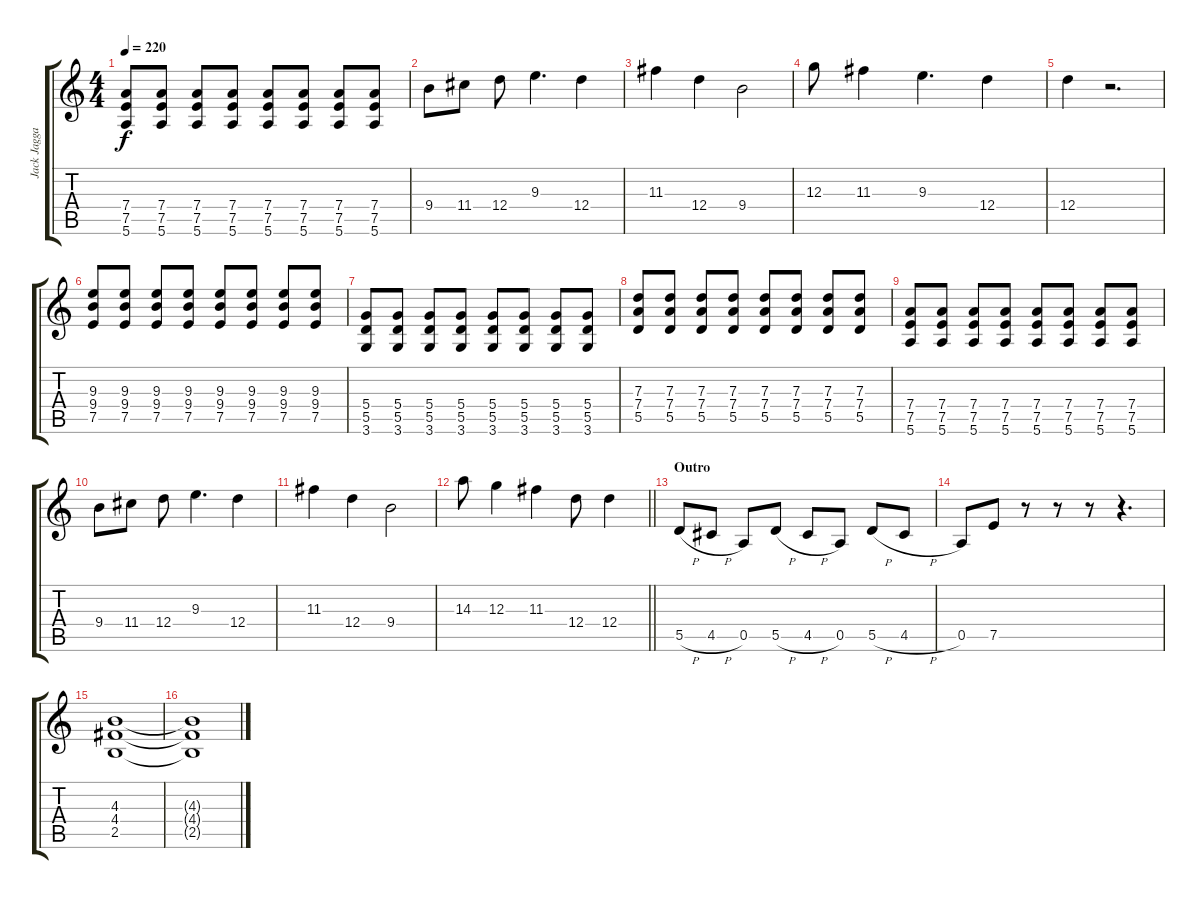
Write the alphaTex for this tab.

\track ("Jack Jaggard" "Jack Jagga") {instrument overdrivenguitar}
\staff {score tabs}
\tuning (E4 B3 G3 D3 A2 E2) {hide}
\ts (4 4)
\tempo 220
\clef g2
\ks c
(7.4 7.5 5.6).8{dy f} (7.4 7.5 5.6).8 (7.4 7.5 5.6).8 (7.4 7.5 5.6).8 (7.4 7.5 5.6).8 (7.4 7.5 5.6).8 (7.4 7.5 5.6).8 (7.4 7.5 5.6).8 |
9.4.8 11.4.8 12.4.8 9.3.4{d} 12.4.4 |
11.3.4 12.4.4 9.4.2 |
12.3.8 11.3.4 9.3.4{d} 12.4.4 |
12.4.4 r.2{d} |
(9.3 9.4 7.5).8 (9.3 9.4 7.5).8 (9.3 9.4 7.5).8 (9.3 9.4 7.5).8 (9.3 9.4 7.5).8 (9.3 9.4 7.5).8 (9.3 9.4 7.5).8 (9.3 9.4 7.5).8 |
(5.4 5.5 3.6).8 (5.4 5.5 3.6).8 (5.4 5.5 3.6).8 (5.4 5.5 3.6).8 (5.4 5.5 3.6).8 (5.4 5.5 3.6).8 (5.4 5.5 3.6).8 (5.4 5.5 3.6).8 |
(7.3 7.4 5.5).8 (7.3 7.4 5.5).8 (7.3 7.4 5.5).8 (7.3 7.4 5.5).8 (7.3 7.4 5.5).8 (7.3 7.4 5.5).8 (7.3 7.4 5.5).8 (7.3 7.4 5.5).8 |
(7.4 7.5 5.6).8 (7.4 7.5 5.6).8 (7.4 7.5 5.6).8 (7.4 7.5 5.6).8 (7.4 7.5 5.6).8 (7.4 7.5 5.6).8 (7.4 7.5 5.6).8 (7.4 7.5 5.6).8 |
9.4.8 11.4.8 12.4.8 9.3.4{d} 12.4.4 |
11.3.4 12.4.4 9.4.2 |
\barLineRight lightlight
14.3.8 12.3.4 11.3.4 12.4.8 12.4.4 |
\section ("" "Outro")
5.5{h}.8 4.5{h}.8 0.5.8 5.5{h}.8 4.5{h}.8 0.5.8 5.5{h}.8 4.5{h}.8 |
0.5.8 7.5.8 r.8 r.8 r.8 r.4{d} |
(4.3 4.4 2.5).1 |
(4.3{t} 4.4{t} 2.5{t}).1
